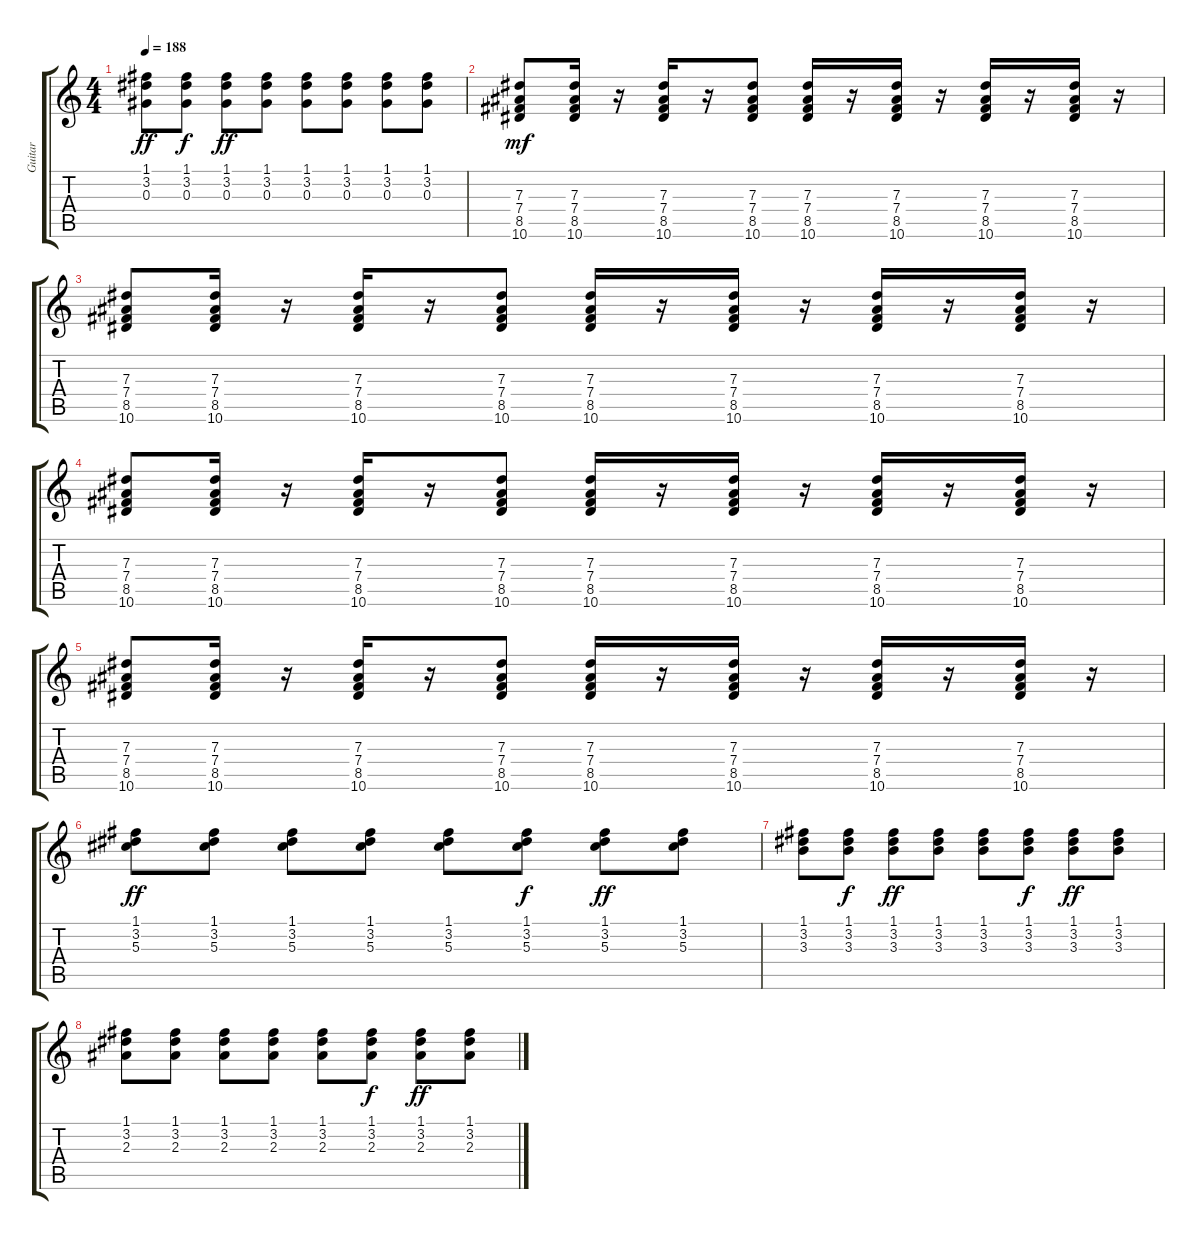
\track ("Guitar" "Guitar") {instrument overdrivenguitar}
\staff {score tabs}
\tuning (F4 C4 Ab3 Eb3 Bb2 F2) {hide}
\ts (4 4)
\tempo 188
\clef g2
\ks c
(1.1 3.2 0.3).8{dy ff} (1.1 3.2 0.3).8{dy f} (1.1 3.2 0.3).8{dy ff} (1.1 3.2 0.3).8 (1.1 3.2 0.3).8 (1.1 3.2 0.3).8 (1.1 3.2 0.3).8 (1.1 3.2 0.3).8 |
(7.3 7.4 8.5 10.6).8{dy mf} (7.3 7.4 8.5 10.6).16 r.16 (7.3 7.4 8.5 10.6).16 r.16 (7.3 7.4 8.5 10.6).8 (7.3 7.4 8.5 10.6).16 r.16 (7.3 7.4 8.5 10.6).16 r.16 (7.3 7.4 8.5 10.6).16 r.16 (7.3 7.4 8.5 10.6).16 r.16 |
(7.3 7.4 8.5 10.6).8 (7.3 7.4 8.5 10.6).16 r.16 (7.3 7.4 8.5 10.6).16 r.16 (7.3 7.4 8.5 10.6).8 (7.3 7.4 8.5 10.6).16 r.16 (7.3 7.4 8.5 10.6).16 r.16 (7.3 7.4 8.5 10.6).16 r.16 (7.3 7.4 8.5 10.6).16 r.16 |
(7.3 7.4 8.5 10.6).8 (7.3 7.4 8.5 10.6).16 r.16 (7.3 7.4 8.5 10.6).16 r.16 (7.3 7.4 8.5 10.6).8 (7.3 7.4 8.5 10.6).16 r.16 (7.3 7.4 8.5 10.6).16 r.16 (7.3 7.4 8.5 10.6).16 r.16 (7.3 7.4 8.5 10.6).16 r.16 |
(7.3 7.4 8.5 10.6).8 (7.3 7.4 8.5 10.6).16 r.16 (7.3 7.4 8.5 10.6).16 r.16 (7.3 7.4 8.5 10.6).8 (7.3 7.4 8.5 10.6).16 r.16 (7.3 7.4 8.5 10.6).16 r.16 (7.3 7.4 8.5 10.6).16 r.16 (7.3 7.4 8.5 10.6).16 r.16 |
(1.1 3.2 5.3).8{dy ff} (1.1 3.2 5.3).8 (1.1 3.2 5.3).8 (1.1 3.2 5.3).8 (1.1 3.2 5.3).8 (1.1 3.2 5.3).8{dy f} (1.1 3.2 5.3).8{dy ff} (1.1 3.2 5.3).8 |
(1.1 3.2 3.3).8 (1.1 3.2 3.3).8{dy f} (1.1 3.2 3.3).8{dy ff} (1.1 3.2 3.3).8 (1.1 3.2 3.3).8 (1.1 3.2 3.3).8{dy f} (1.1 3.2 3.3).8{dy ff} (1.1 3.2 3.3).8 |
(1.1 3.2 2.3).8 (1.1 3.2 2.3).8 (1.1 3.2 2.3).8 (1.1 3.2 2.3).8 (1.1 3.2 2.3).8 (1.1 3.2 2.3).8{dy f} (1.1 3.2 2.3).8{dy ff} (1.1 3.2 2.3).8
